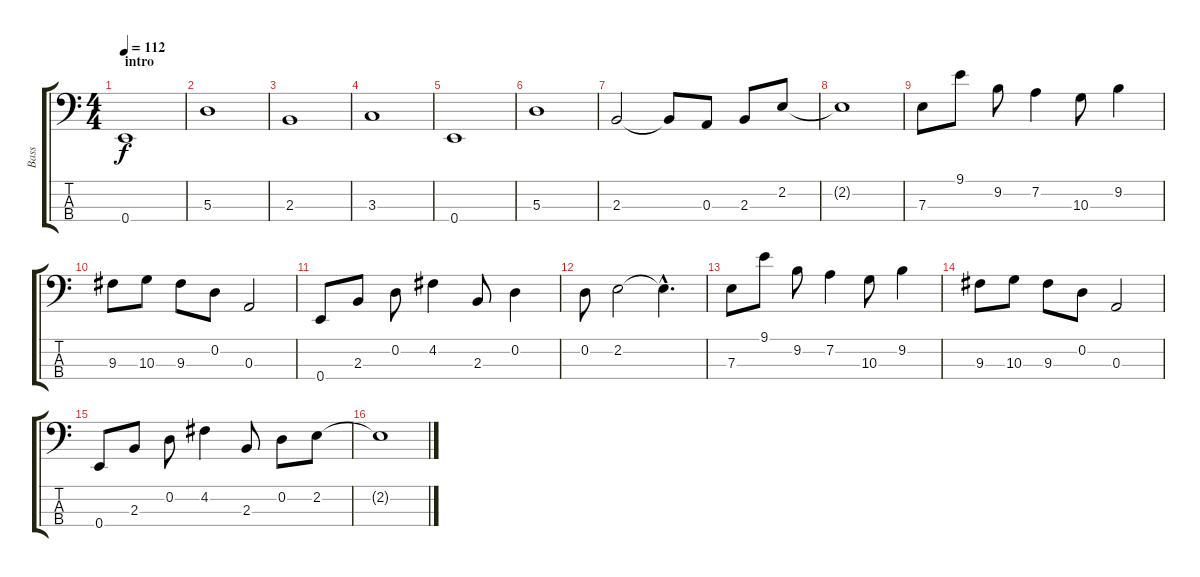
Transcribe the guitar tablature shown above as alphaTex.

\track ("Bass" "Bass") {instrument electricbasspick}
\staff {score tabs}
\tuning (G2 D2 A1 E1) {hide}
\ts (4 4)
\section ("" "  intro")
\tempo 112
\clef f4
\ks c
0.4.1{dy f instrument electricbasspick} |
5.3.1 |
2.3.1 |
3.3.1 |
0.4.1 |
5.3.1 |
2.3.2 2.3{t}.8 0.3.8 2.3.8 2.2.8 |
2.2{t}.1 |
7.3.8{volume 10} 9.1.8 9.2.8 7.2.4 10.3.8 9.2.4 |
9.3.8 10.3.8 9.3.8 0.2.8 0.3.2 |
0.4.8 2.3.8 0.2.8 4.2.4 2.3.8 0.2.4 |
0.2.8 2.2.2 2.2{hac t}.4{d} |
7.3.8 9.1.8 9.2.8 7.2.4 10.3.8 9.2.4 |
9.3.8 10.3.8 9.3.8 0.2.8 0.3.2 |
0.4.8 2.3.8 0.2.8 4.2.4 2.3.8 0.2.8 2.2.8 |
2.2{t}.1
